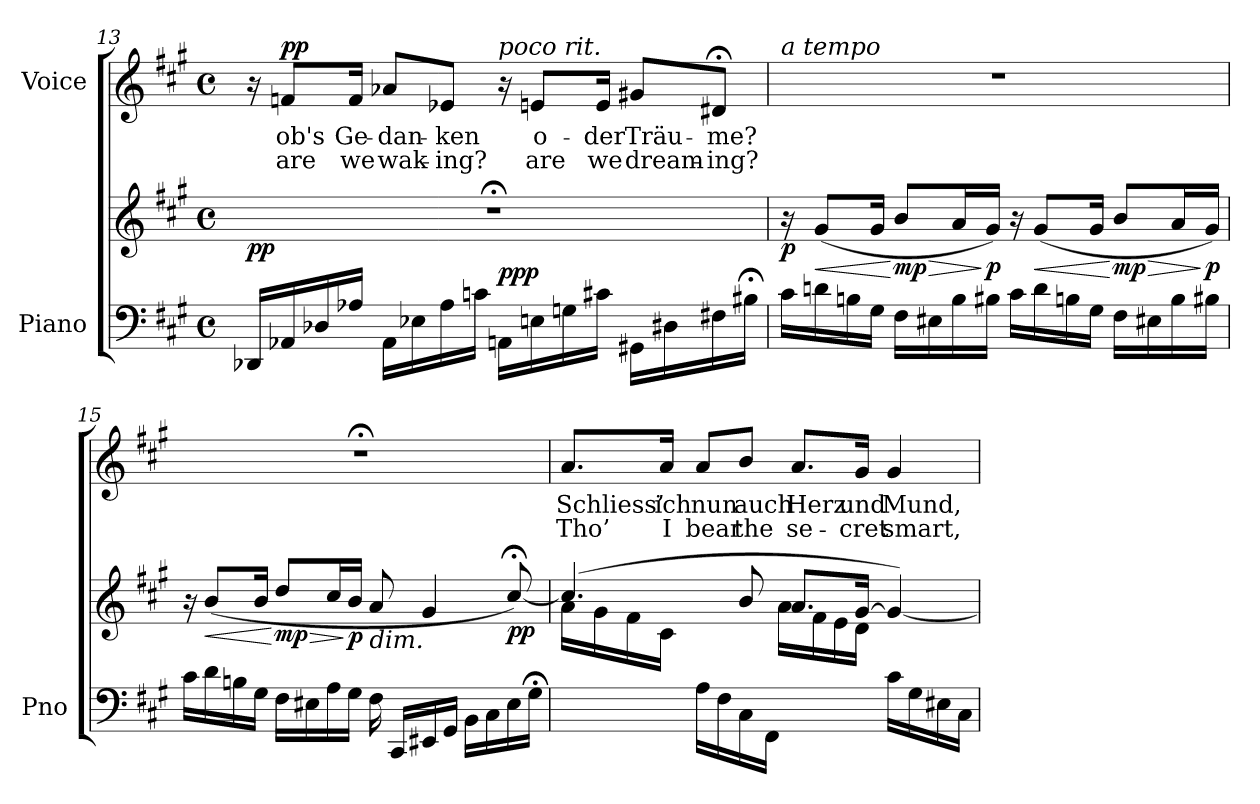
**kern	**kern	**dynam	**kern	**text	**text	**dynam
*part2	*part2	*part2	*part1	*part1	*part1	*part1
*staff3	*staff2	*staff2/3	*staff1	*staff1	*staff1	*staff1
*I"Piano	*	*	*I"Voice	*	*	*
*I'Pno	*	*	*	*	*	*
*clefF4	*clefG2	*	*clefG2	*	*	*
*k[f#c#g#]	*k[f#c#g#]	*	*k[f#c#g#]	*	*	*
*M4/4	*M4/4	*	*M4/4	*	*	*
*met(c)	*met(c)	*	*met(c)	*	*	*
=13	=13	=13	=13	=13	=13	=13
!	!	!LO:DY:b	!	!	!	!
16DD-X/LL	1r;<	pp	16r	.	.	.
!	!	!	!	!LO:LY:b	!LO:LY:b	!LO:DY:a
16AA-X/	.	.	8fn/L	ob's	are	pp
16D-X/	.	.	.	.	.	.
!	!	!	!	!LO:LY:b	!LO:LY:b	!
16A-X/JJ	.	.	16f/Jk	Ge-	we	.
!	!	!	!	!LO:LY:b	!LO:LY:b	!
16AA-\LL	.	.	8a-X/L	-dan-	wak-	.
16E-X\	.	.	.	.	.	.
!	!	!	!	!LO:LY:b	!LO:LY:b	!
16A-\	.	.	8e-X/J	-ken	-ing?	.
16cn\JJ	.	.	.	.	.	.
!	!	!	!LO:TX:a:i:t=poco rit.	!	!	!
!	!	!LO:DY:a=2	!	!	!	!
16AAn\LL	.	ppp	16r	.	.	.
!	!	!	!	!LO:LY:b	!LO:LY:b	!
16En\	.	.	8en/L	o-	are	.
16Gn\	.	.	.	.	.	.
*	*	*	*MM62	*	*	*
!	!	!	!	!LO:LY:b	!LO:LY:b	!
16c#X\JJ	.	.	16e/Jk	-der	we	.
!	!	!	!	!LO:LY:b	!LO:LY:b	!
16GG#X\LL	.	.	8g#X/L	Träu-	dream-	.
16D#X\	.	.	.	.	.	.
!	!	!	!	!LO:LY:b	!LO:LY:b	!
16F#X\	.	.	8d#X;</J	-me?	-ing?	.
16B#X;<\JJ	.	.	.	.	.	.
!!LO:LB:g=z
=14	=14	=14	=14	=14	=14	=14
!	!	!	!LO:TX:a:i:t=a tempo	!	!	!
!	!	!LO:DY:b	!	!	!	!
16c#\LL	16r	p	1r	.	.	.
!	!	!LO:HP:b	!	!	!	!
16dn\	(<8g#/L	<	.	.	.	.
16Bn\	.	.	.	.	.	.
16G#\JJ	16g#/Jk	.	.	.	.	.
!	!	!LO:HP:n=1:b	!	!	!	!
!	!	!LO:DY:n=1:b	!	!	!	!
16F#\LL	8b/L	[ > mp	.	.	.	.
16E#X\	.	.	.	.	.	.
16B\	16a/L	.	.	.	.	.
!	!	!LO:DY:n=2:b	!	!	!	!
16B#X\JJ	16g#/JJ)	] p	.	.	.	.
16c#\LL	16r	.	.	.	.	.
!	!	!LO:HP:b	!	!	!	!
16d\	(<8g#/L	<	.	.	.	.
16Bn\	.	.	.	.	.	.
16G#\JJ	16g#/Jk	.	.	.	.	.
!	!	!LO:HP:n=1:b	!	!	!	!
!	!	!LO:DY:n=3:b	!	!	!	!
16F#\LL	8b/L	[ > mp	.	.	.	.
16E#X\	.	.	.	.	.	.
16B\	16a/L	.	.	.	.	.
!	!	!LO:DY:n=4:b	!	!	!	!
16B#X\JJ	16g#/JJ)	] p	.	.	.	.
=15	=15	=15	=15	=15	=15	=15
16c#\LL	16r	.	1r;<	.	.	.
!	!	!LO:HP:b	!	!	!	!
16d\	(<8b/L	<	.	.	.	.
16Bn\	.	.	.	.	.	.
16G#\JJ	16b/Jk	.	.	.	.	.
!	!	!LO:HP:n=1:b	!	!	!	!
!	!	!LO:DY:n=1:b	!	!	!	!
16F#\LL	8dd/L	[ > mp	.	.	.	.
16E#X\	.	.	.	.	.	.
16A\	16cc#/L	.	.	.	.	.
!	!	!LO:DY:n=2:b	!	!	!	!
16G#\JJ	16b/JJ	] p	.	.	.	.
!	!LO:TX:b:i:t=dim.	!	!	!	!	!
16F#\	8a/	.	.	.	.	.
16CC#/LL	.	.	.	.	.	.
16EE#X/	4g#/	.	.	.	.	.
16GG#/JJ	.	.	.	.	.	.
16BB\LL	.	.	.	.	.	.
16C#\	.	.	.	.	.	.
!	!	!LO:DY:n=3:b	!	!	!	!
16E#\	[8cc#;</)	pp	.	.	.	.
16G#;<\JJ	.	.	.	.	.	.
=16	=16	=16	=16	=16	=16	=16
*	*^	*	*	*	*	*
!	!	!	!	!	!LO:LY:b	!LO:LY:b	!
4ryy	(>4.cc#/]	(<16a\LL	.	8.a/L	Schliess’	Tho’	.
.	.	16g#\	.	.	.	.	.
.	.	16f#\	.	.	.	.	.
!	!	!	!	!	!LO:LY:b	!LO:LY:b	!
.	.	16c#\JJ	.	16a/Jk	ich	I	.
!	!	!	!	!	!LO:LY:b	!LO:LY:b	!
16A\LL	.	8rgyy	.	8a/L	nun	bear	.
16F#\	.	.	.	.	.	.	.
!	!	!	!	!	!LO:LY:b	!LO:LY:b	!
16C#\	8b/	16ryy	.	8b/J	auch	the	.
16FF#\JJ)	.	16ryy	.	.	.	.	.
!	!	!	!	!	!LO:LY:b	!LO:LY:b	!
4ryy	8.a/L	(<16a\LL	.	8.a/L	Herz	se-	.
.	.	16f#\	.	.	.	.	.
.	.	16e\	.	.	.	.	.
!	!	!	!	!	!LO:LY:b	!LO:LY:b	!
.	[16g#/Jk	16d\JJ	.	16g#/Jk	und	-cret	.
!	!	!	!	!	!LO:LY:b	!LO:LY:b	!
16c#\LL	4g#/_)	8rgyy	.	4g#/	Mund,	smart,	.
16G#\	.	.	.	.	.	.	.
16E#X\	.	16ryy	.	.	.	.	.
16C#\JJ)	.	16ryy	.	.	.	.	.
*	*v	*v	*	*	*	*	*
=	=	=	=	=	=	=
*-	*-	*-	*-	*-	*-	*-
